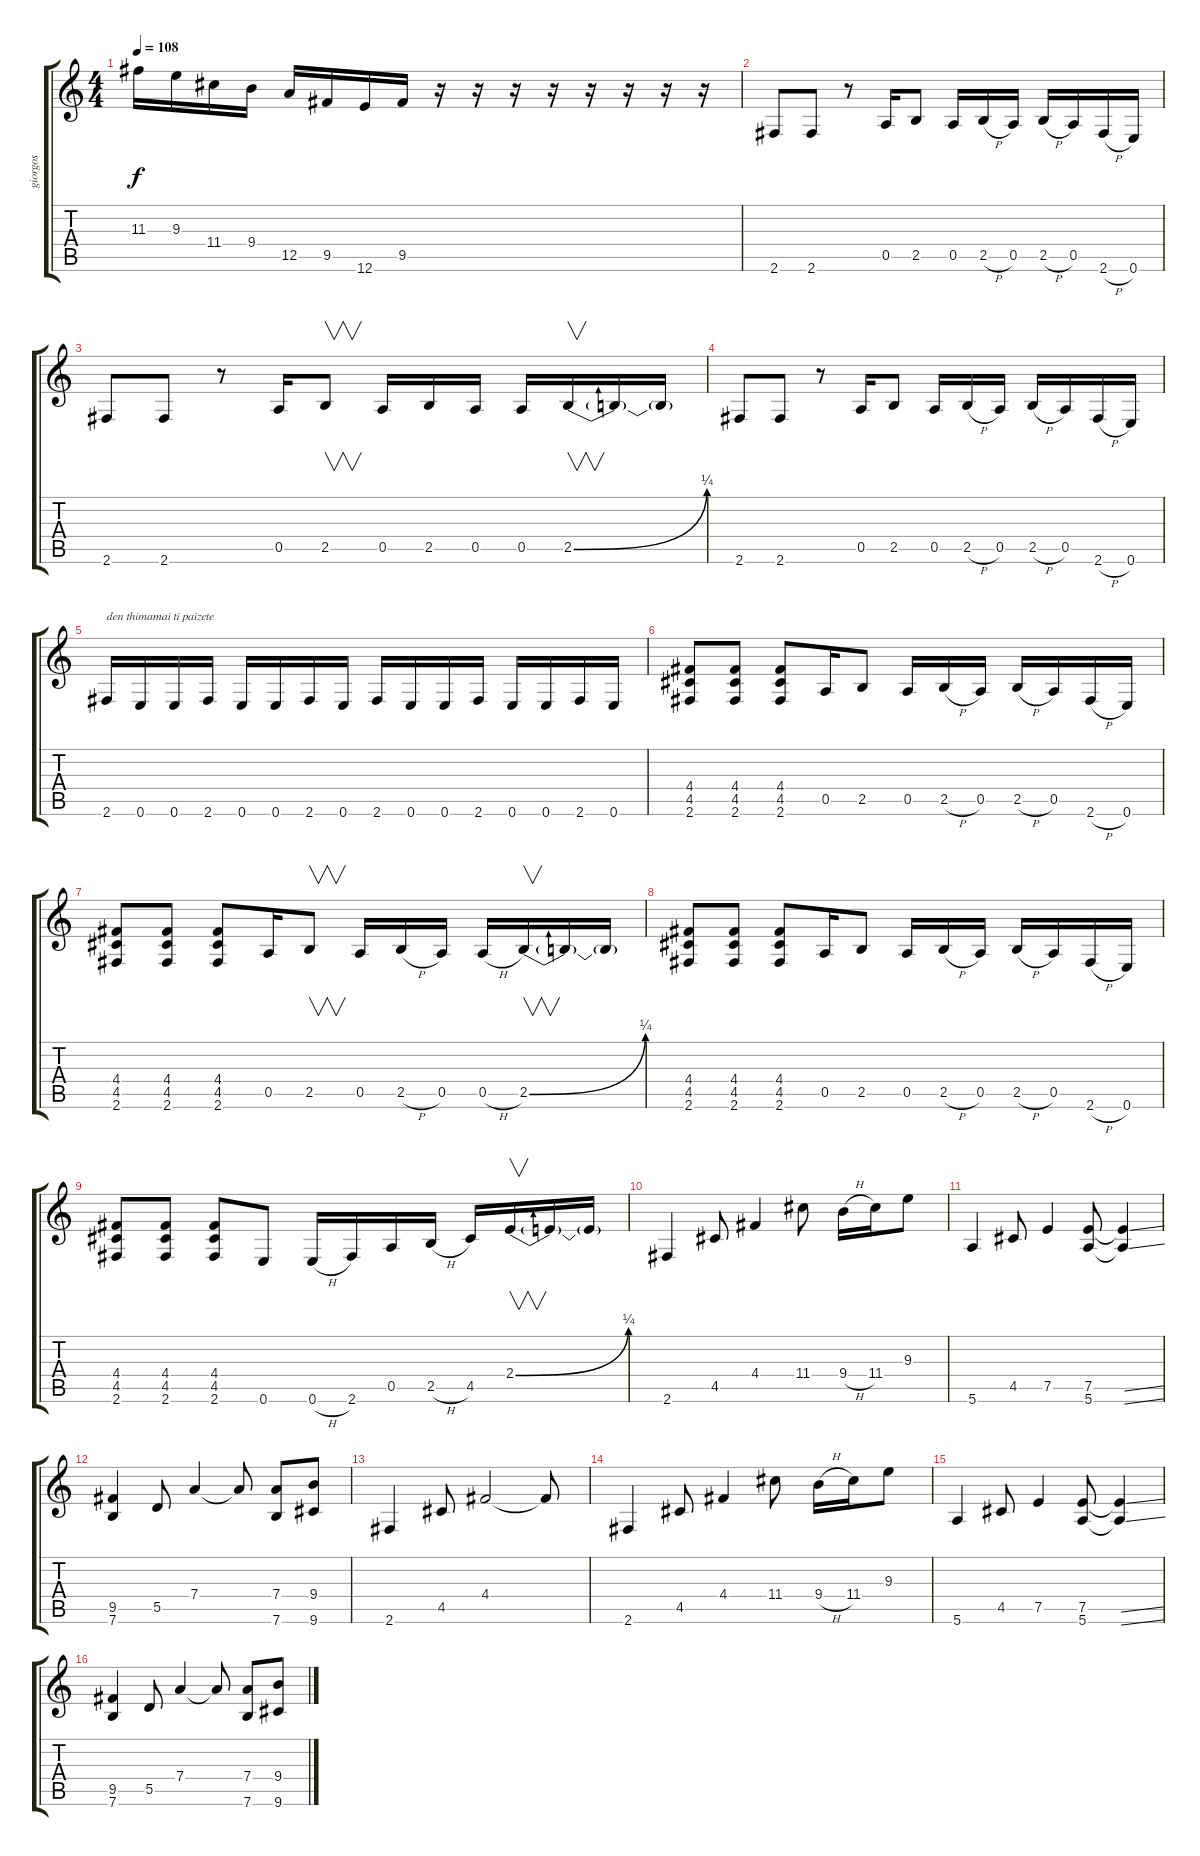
\track ("giorgos" "giorgos") {instrument overdrivenguitar}
\staff {score tabs}
\tuning (E4 B3 G3 D3 A2 E2) {hide}
\ts (4 4)
\tempo 108
\clef g2
\ks c
11.3.16{dy f} 9.3.16 11.4.16 9.4.16 12.5.16 9.5.16 12.6.16 9.5.16 r.16 r.16 r.16 r.16 r.16 r.16 r.16 r.16 |
2.6.8 2.6.8 r.8 0.5.16 2.5.8 0.5.16 2.5{h}.16 0.5.16 2.5{h}.16 0.5.16 2.6{h}.16 0.6.16 |
2.6.8 2.6.8 r.8 0.5.16 2.5.8{v} 0.5.16 2.5.16 0.5.16 0.5.16 2.5{be (bend 0 0 60 1)}.16{v} 2.5{t}.16 2.5{t}.16 |
2.6.8 2.6.8 r.8 0.5.16 2.5.8 0.5.16 2.5{h}.16 0.5.16 2.5{h}.16 0.5.16 2.6{h}.16 0.6.16 |
2.6.16{txt "den thimamai ti paizete"} 0.6.16 0.6.16 2.6.16 0.6.16 0.6.16 2.6.16 0.6.16 2.6.16 0.6.16 0.6.16 2.6.16 0.6.16 0.6.16 2.6.16 0.6.16 |
(4.4 4.5 2.6).8 (4.4 4.5 2.6).8 (4.4 4.5 2.6).8 0.5.16 2.5.8 0.5.16 2.5{h}.16 0.5.16 2.5{h}.16 0.5.16 2.6{h}.16 0.6.16 |
(4.4 4.5 2.6).8 (4.4 4.5 2.6).8 (4.4 4.5 2.6).8 0.5.16 2.5.8{v} 0.5.16 2.5{h}.16 0.5.16 0.5{h}.16 2.5{be (bend 0 0 60 1)}.16{v} 2.5{t}.16 2.5{t}.16 |
(4.4 4.5 2.6).8 (4.4 4.5 2.6).8 (4.4 4.5 2.6).8 0.5.16 2.5.8 0.5.16 2.5{h}.16 0.5.16 2.5{h}.16 0.5.16 2.6{h}.16 0.6.16 |
(4.4 4.5 2.6).8 (4.4 4.5 2.6).8 (4.4 4.5 2.6).8 0.6.8 0.6{h}.16 2.6.16 0.5.16 2.5{h}.16 4.5.16 2.4{be (bend 0 0 60 1)}.16{v} 2.4{t}.16 2.4{t}.16 |
2.6.4 4.5.8 4.4.4 11.4.8 9.4{h}.16 11.4.16 9.3.8 |
5.6.4 4.5.8 7.5.4 (7.5 5.6).8 (7.5{ss t} 5.6{ss t}).4 |
(9.5 7.6).4 5.5.8 7.4.4 7.4{t}.8 (7.4 7.6).8 (9.4 9.6).8 |
2.6.4 4.5.8 4.4.2 4.4{t}.8 |
2.6.4 4.5.8 4.4.4 11.4.8 9.4{h}.16 11.4.16 9.3.8 |
5.6.4 4.5.8 7.5.4 (7.5 5.6).8 (7.5{ss t} 5.6{ss t}).4 |
(9.5 7.6).4 5.5.8 7.4.4 7.4{t}.8 (7.4 7.6).8 (9.4 9.6).8
